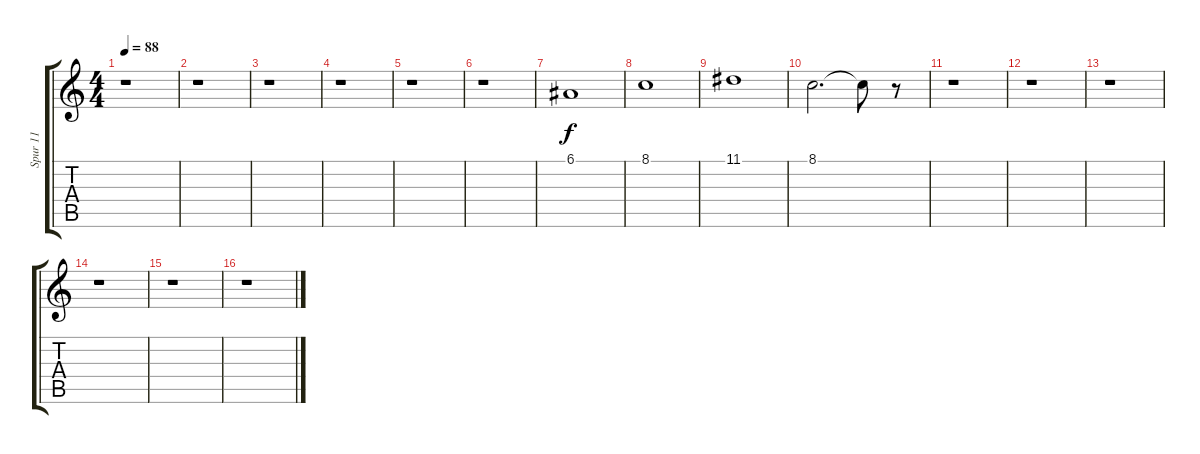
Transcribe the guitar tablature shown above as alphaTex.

\track ("Spur 11" "Spur 11") {instrument fx5brightness}
\staff {score tabs}
\tuning (E4 B3 G3 D3 A2 E2) {hide}
\ts (4 4)
\tempo 88
\clef g2
\ks c
r.1{dy f} |
r.1 |
r.1 |
r.1 |
r.1 |
r.1 |
6.1.1 |
8.1.1 |
11.1.1 |
8.1.2{d} 8.1{t}.8 r.8 |
r.1 |
r.1 |
r.1 |
r.1 |
r.1 |
r.1
